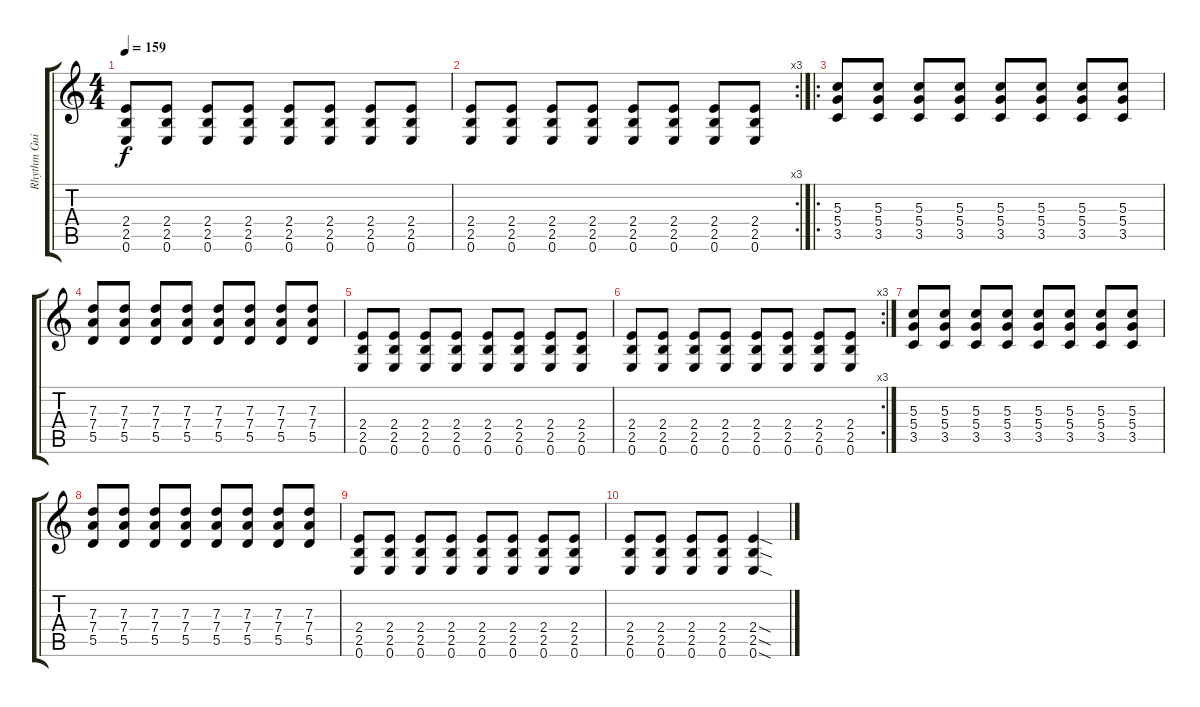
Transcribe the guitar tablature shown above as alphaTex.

\track ("Rhythm Guitar" "Rhythm Gui") {instrument distortionguitar}
\staff {score tabs}
\tuning (E4 B3 G3 D3 A2 E2) {hide}
\ts (4 4)
\tempo 159
\clef g2
\ks c
(2.4 2.5 0.6).8{dy f} (2.4 2.5 0.6).8 (2.4 2.5 0.6).8 (2.4 2.5 0.6).8 (2.4 2.5 0.6).8 (2.4 2.5 0.6).8 (2.4 2.5 0.6).8 (2.4 2.5 0.6).8 |
\rc 3
(2.4 2.5 0.6).8 (2.4 2.5 0.6).8 (2.4 2.5 0.6).8 (2.4 2.5 0.6).8 (2.4 2.5 0.6).8 (2.4 2.5 0.6).8 (2.4 2.5 0.6).8 (2.4 2.5 0.6).8 |
\ro
(5.3 5.4 3.5).8 (5.3 5.4 3.5).8 (5.3 5.4 3.5).8 (5.3 5.4 3.5).8 (5.3 5.4 3.5).8 (5.3 5.4 3.5).8 (5.3 5.4 3.5).8 (5.3 5.4 3.5).8 |
(7.3 7.4 5.5).8 (7.3 7.4 5.5).8 (7.3 7.4 5.5).8 (7.3 7.4 5.5).8 (7.3 7.4 5.5).8 (7.3 7.4 5.5).8 (7.3 7.4 5.5).8 (7.3 7.4 5.5).8 |
(2.4 2.5 0.6).8 (2.4 2.5 0.6).8 (2.4 2.5 0.6).8 (2.4 2.5 0.6).8 (2.4 2.5 0.6).8 (2.4 2.5 0.6).8 (2.4 2.5 0.6).8 (2.4 2.5 0.6).8 |
\rc 3
(2.4 2.5 0.6).8 (2.4 2.5 0.6).8 (2.4 2.5 0.6).8 (2.4 2.5 0.6).8 (2.4 2.5 0.6).8 (2.4 2.5 0.6).8 (2.4 2.5 0.6).8 (2.4 2.5 0.6).8 |
(5.3 5.4 3.5).8 (5.3 5.4 3.5).8 (5.3 5.4 3.5).8 (5.3 5.4 3.5).8 (5.3 5.4 3.5).8 (5.3 5.4 3.5).8 (5.3 5.4 3.5).8 (5.3 5.4 3.5).8 |
(7.3 7.4 5.5).8 (7.3 7.4 5.5).8 (7.3 7.4 5.5).8 (7.3 7.4 5.5).8 (7.3 7.4 5.5).8 (7.3 7.4 5.5).8 (7.3 7.4 5.5).8 (7.3 7.4 5.5).8 |
(2.4 2.5 0.6).8 (2.4 2.5 0.6).8 (2.4 2.5 0.6).8 (2.4 2.5 0.6).8 (2.4 2.5 0.6).8 (2.4 2.5 0.6).8 (2.4 2.5 0.6).8 (2.4 2.5 0.6).8 |
(2.4 2.5 0.6).8 (2.4 2.5 0.6).8 (2.4 2.5 0.6).8 (2.4 2.5 0.6).8 (2.4{sod} 2.5{sod} 0.6{sod}).4
